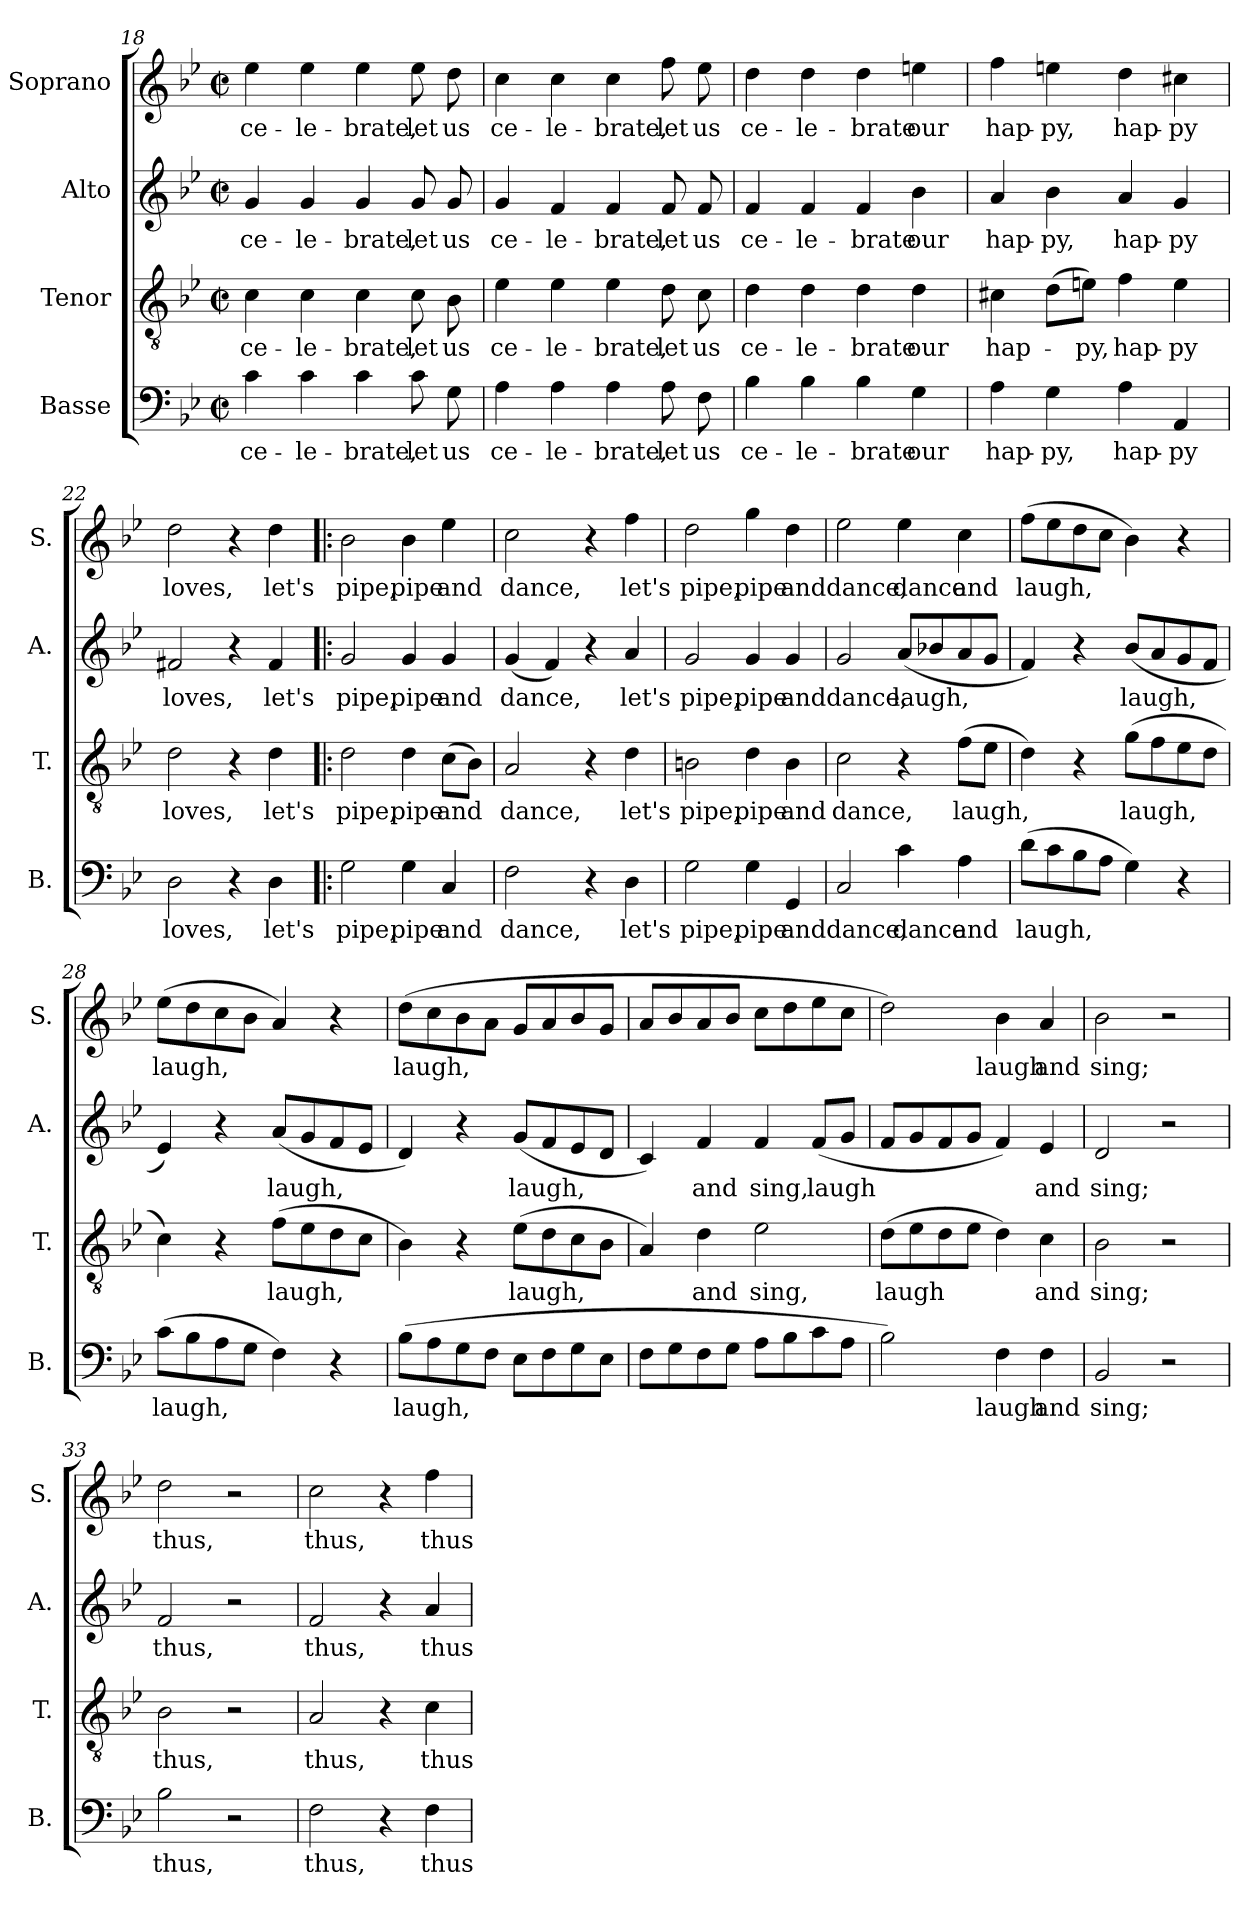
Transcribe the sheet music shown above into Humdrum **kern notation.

**kern	**text	**kern	**text	**kern	**text	**kern	**text
*part4	*part4	*part3	*part3	*part2	*part2	*part1	*part1
*staff4	*staff4	*staff3	*staff3	*staff2	*staff2	*staff1	*staff1
*I"Basse	*	*I"Tenor	*	*I"Alto	*	*I"Soprano	*
*I'B.	*	*I'T.	*	*I'A.	*	*I'S.	*
*clefF4	*	*clefGv2	*	*clefG2	*	*clefG2	*
*k[b-e-]	*	*k[b-e-]	*	*k[b-e-]	*	*k[b-e-]	*
*M2/2	*	*M2/2	*	*M2/2	*	*M2/2	*
*met(c|)	*	*met(c|)	*	*met(c|)	*	*met(c|)	*
=18	=18	=18	=18	=18	=18	=18	=18
!	!LO:LY:b	!	!LO:LY:b	!	!LO:LY:b	!	!LO:LY:b
4c\	ce-	4c\	ce-	4g/	ce-	4ee-\	ce-
!	!LO:LY:b	!	!LO:LY:b	!	!LO:LY:b	!	!LO:LY:b
4c\	-le-	4c\	-le-	4g/	-le-	4ee-\	-le-
!	!LO:LY:b	!	!LO:LY:b	!	!LO:LY:b	!	!LO:LY:b
4c\	-brate,	4c\	-brate,	4g/	-brate,	4ee-\	-brate,
!	!LO:LY:b	!	!LO:LY:b	!	!LO:LY:b	!	!LO:LY:b
8c\	let	8c\	let	8g/	let	8ee-\	let
!	!LO:LY:b	!	!LO:LY:b	!	!LO:LY:b	!	!LO:LY:b
8G\	us	8B-\	us	8g/	us	8dd\	us
=19	=19	=19	=19	=19	=19	=19	=19
!	!LO:LY:b	!	!LO:LY:b	!	!LO:LY:b	!	!LO:LY:b
4A\	ce-	4e-\	ce-	4g/	ce-	4cc\	ce-
!	!LO:LY:b	!	!LO:LY:b	!	!LO:LY:b	!	!LO:LY:b
4A\	-le-	4e-\	-le-	4f/	-le-	4cc\	-le-
!	!LO:LY:b	!	!LO:LY:b	!	!LO:LY:b	!	!LO:LY:b
4A\	-brate,	4e-\	-brate,	4f/	-brate,	4cc\	-brate,
!	!LO:LY:b	!	!LO:LY:b	!	!LO:LY:b	!	!LO:LY:b
8A\	let	8d\	let	8f/	let	8ff\	let
!	!LO:LY:b	!	!LO:LY:b	!	!LO:LY:b	!	!LO:LY:b
8F\	us	8c\	us	8f/	us	8ee-\	us
=20	=20	=20	=20	=20	=20	=20	=20
!	!LO:LY:b	!	!LO:LY:b	!	!LO:LY:b	!	!LO:LY:b
4B-\	ce-	4d\	ce-	4f/	ce-	4dd\	ce-
!	!LO:LY:b	!	!LO:LY:b	!	!LO:LY:b	!	!LO:LY:b
4B-\	-le-	4d\	-le-	4f/	-le-	4dd\	-le-
!	!LO:LY:b	!	!LO:LY:b	!	!LO:LY:b	!	!LO:LY:b
4B-\	-brate	4d\	-brate	4f/	-brate	4dd\	-brate
!	!LO:LY:b	!	!LO:LY:b	!	!LO:LY:b	!	!LO:LY:b
4G\	our	4d\	our	4b-\	our	4een\	our
=21	=21	=21	=21	=21	=21	=21	=21
!	!LO:LY:b	!	!LO:LY:b	!	!LO:LY:b	!	!LO:LY:b
4A\	hap-	4c#X\	hap-	4a/	hap-	4ff\	hap-
!	!LO:LY:b	!	!	!	!LO:LY:b	!	!LO:LY:b
4G\	-py,	(>8d\L	.	4b-\	-py,	4een\	-py,
!	!	!	!LO:LY:b	!	!	!	!
.	.	8en\J)	-py,	.	.	.	.
!	!LO:LY:b	!	!LO:LY:b	!	!LO:LY:b	!	!LO:LY:b
4A\	hap-	4f\	hap-	4a/	hap-	4dd\	hap-
!	!LO:LY:b	!	!LO:LY:b	!	!LO:LY:b	!	!LO:LY:b
4AA/	-py	4e\	-py	4g/	-py	4cc#X\	-py
!!LO:LB:g=z
=22	=22	=22	=22	=22	=22	=22	=22
!	!LO:LY:b	!	!LO:LY:b	!	!LO:LY:b	!	!LO:LY:b
2D\	loves,	2d\	loves,	2f#X/	loves,	2dd\	loves,
4r	.	4r	.	4r	.	4r	.
!	!LO:LY:b	!	!LO:LY:b	!	!LO:LY:b	!	!LO:LY:b
4D\	let's	4d\	let's	4f#/	let's	4dd\	let's
=23!|:	=23!|:	=23!|:	=23!|:	=23!|:	=23!|:	=23!|:	=23!|:
!	!LO:LY:b	!	!LO:LY:b	!	!LO:LY:b	!	!LO:LY:b
2G\	pipe,	2d\	pipe,	2g/	pipe,	2b-\	pipe,
!	!LO:LY:b	!	!LO:LY:b	!	!LO:LY:b	!	!LO:LY:b
4G\	pipe	4d\	pipe	4g/	pipe	4b-\	pipe
!	!LO:LY:b	!	!LO:LY:b	!	!LO:LY:b	!	!LO:LY:b
4C/	and	(>8c\L	and	4g/	and	4ee-\	and
.	.	8B-\J)	.	.	.	.	.
=24	=24	=24	=24	=24	=24	=24	=24
!	!LO:LY:b	!	!LO:LY:b	!	!LO:LY:b	!	!LO:LY:b
2F\	dance,	2A/	dance,	(<4g/	dance,	2cc\	dance,
.	.	.	.	4f/)	.	.	.
4r	.	4r	.	4r	.	4r	.
!	!LO:LY:b	!	!LO:LY:b	!	!LO:LY:b	!	!LO:LY:b
4D\	let's	4d\	let's	4a/	let's	4ff\	let's
=25	=25	=25	=25	=25	=25	=25	=25
!	!LO:LY:b	!	!LO:LY:b	!	!LO:LY:b	!	!LO:LY:b
2G\	pipe,	2Bn\	pipe,	2g/	pipe,	2dd\	pipe,
!	!LO:LY:b	!	!LO:LY:b	!	!LO:LY:b	!	!LO:LY:b
4G\	pipe	4d\	pipe	4g/	pipe	4gg\	pipe
!	!LO:LY:b	!	!LO:LY:b	!	!LO:LY:b	!	!LO:LY:b
4GG/	and	4B\	and	4g/	and	4dd\	and
=26	=26	=26	=26	=26	=26	=26	=26
!	!LO:LY:b	!	!LO:LY:b	!	!LO:LY:b	!	!LO:LY:b
2C/	dance,	2c\	dance,	2g/	dance,	2ee-\	dance,
!	!LO:LY:b	!	!	!	!LO:LY:b	!	!LO:LY:b
4c\	dance	4r	.	(<8a/L	laugh,	4ee-\	dance
.	.	.	.	8b-X/	.	.	.
!	!LO:LY:b	!	!LO:LY:b	!	!	!	!LO:LY:b
4A\	and	(>8f\L	laugh,	8a/	.	4cc\	and
.	.	8e-\J	.	8g/J	.	.	.
=27	=27	=27	=27	=27	=27	=27	=27
!	!LO:LY:b	!	!	!	!	!	!LO:LY:b
(>8d\L	laugh,	4d\)	.	4f/)	.	(>8ff\L	laugh,
8c\	.	.	.	.	.	8ee-\	.
8B-\	.	4r	.	4r	.	8dd\	.
8A\J	.	.	.	.	.	8cc\J	.
!	!	!	!LO:LY:b	!	!LO:LY:b	!	!
4G\)	.	(>8g\L	laugh,	(<8b-/L	laugh,	4b-\)	.
.	.	8f\	.	8a/	.	.	.
4r	.	8e-\	.	8g/	.	4r	.
.	.	8d\J	.	8f/J	.	.	.
!!LO:LB:g=z
=28	=28	=28	=28	=28	=28	=28	=28
!	!LO:LY:b	!	!	!	!	!	!LO:LY:b
(>8c\L	laugh,	4c\)	.	4e-/)	.	(>8ee-\L	laugh,
8B-\	.	.	.	.	.	8dd\	.
8A\	.	4r	.	4r	.	8cc\	.
8G\J	.	.	.	.	.	8b-\J	.
!	!	!	!LO:LY:b	!	!LO:LY:b	!	!
4F\)	.	(>8f\L	laugh,	(<8a/L	laugh,	4a/)	.
.	.	8e-\	.	8g/	.	.	.
4r	.	8d\	.	8f/	.	4r	.
.	.	8c\J	.	8e-/J	.	.	.
=29	=29	=29	=29	=29	=29	=29	=29
!	!LO:LY:b	!	!	!	!	!	!LO:LY:b
(>8B-\L	laugh,	4B-\)	.	4d/)	.	(>8dd\L	laugh,
8A\	.	.	.	.	.	8cc\	.
8G\	.	4r	.	4r	.	8b-\	.
8F\J	.	.	.	.	.	8a\J	.
!	!	!	!LO:LY:b	!	!LO:LY:b	!	!
8E-\L	.	(>8e-\L	laugh,	(<8g/L	laugh,	8g/L	.
8F\	.	8d\	.	8f/	.	8a/	.
8G\	.	8c\	.	8e-/	.	8b-/	.
8E-\J	.	8B-\J	.	8d/J	.	8g/J	.
=30	=30	=30	=30	=30	=30	=30	=30
8F\L	.	4A/)	.	4c/)	.	8a/L	.
8G\	.	.	.	.	.	8b-/	.
!	!	!	!LO:LY:b	!	!LO:LY:b	!	!
8F\	.	4d\	and	4f/	and	8a/	.
8G\J	.	.	.	.	.	8b-/J	.
!	!	!	!LO:LY:b	!	!LO:LY:b	!	!
8A\L	.	2e-\	sing,	4f/	sing,	8cc\L	.
8B-\	.	.	.	.	.	8dd\	.
!	!	!	!	!	!LO:LY:b	!	!
8c\	.	.	.	(<8f/L	laugh	8ee-\	.
8A\J	.	.	.	8g/J	.	8cc\J	.
=31	=31	=31	=31	=31	=31	=31	=31
!	!	!	!LO:LY:b	!	!	!	!
2B-\)	.	(>8d\L	laugh	8f/L	.	2dd\)	.
.	.	8e-\	.	8g/	.	.	.
.	.	8d\	.	8f/	.	.	.
.	.	8e-\J	.	8g/J	.	.	.
!	!LO:LY:b	!	!	!	!	!	!LO:LY:b
4F\	laugh	4d\)	.	4f/)	.	4b-\	laugh
!	!LO:LY:b	!	!LO:LY:b	!	!LO:LY:b	!	!LO:LY:b
4F\	and	4c\	and	4e-/	and	4a/	and
=32	=32	=32	=32	=32	=32	=32	=32
!	!LO:LY:b	!	!LO:LY:b	!	!LO:LY:b	!	!LO:LY:b
2BB-/	sing;	2B-\	sing;	2d/	sing;	2b-\	sing;
2r	.	2r	.	2r	.	2r	.
=33	=33	=33	=33	=33	=33	=33	=33
!	!LO:LY:b	!	!LO:LY:b	!	!LO:LY:b	!	!LO:LY:b
2B-\	thus,	2B-\	thus,	2f/	thus,	2dd\	thus,
2r	.	2r	.	2r	.	2r	.
=34	=34	=34	=34	=34	=34	=34	=34
!	!LO:LY:b	!	!LO:LY:b	!	!LO:LY:b	!	!LO:LY:b
2F\	thus,	2A/	thus,	2f/	thus,	2cc\	thus,
4r	.	4r	.	4r	.	4r	.
!	!LO:LY:b	!	!LO:LY:b	!	!LO:LY:b	!	!LO:LY:b
4F\	thus	4c\	thus	4a/	thus	4ff\	thus
=	=	=	=	=	=	=	=
*-	*-	*-	*-	*-	*-	*-	*-
